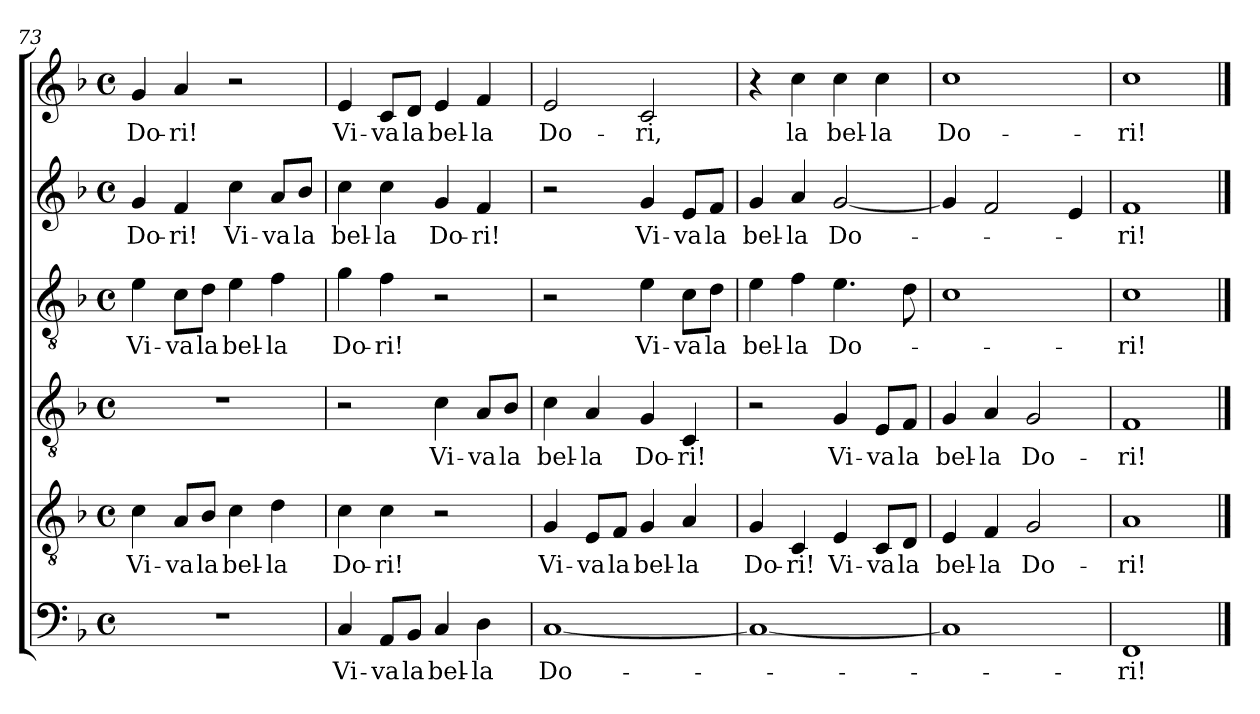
**kern	**text	**kern	**text	**kern	**text	**kern	**text	**kern	**text	**kern	**text
*part6	*part6	*part5	*part5	*part4	*part4	*part3	*part3	*part2	*part2	*part1	*part1
*staff6	*staff6	*staff5	*staff5	*staff4	*staff4	*staff3	*staff3	*staff2	*staff2	*staff1	*staff1
!!LO:LB:g=z
*clefF4	*	*clefGv2	*	*clefGv2	*	*clefGv2	*	*clefG2	*	*clefG2	*
*k[b-]	*	*k[b-]	*	*k[b-]	*	*k[b-]	*	*k[b-]	*	*k[b-]	*
*F:	*	*F:	*	*F:	*	*F:	*	*F:	*	*F:	*
*M4/4	*	*M4/4	*	*M4/4	*	*M4/4	*	*M4/4	*	*M4/4	*
*met(c)	*	*met(c)	*	*met(c)	*	*met(c)	*	*met(c)	*	*met(c)	*
=73	=73	=73	=73	=73	=73	=73	=73	=73	=73	=73	=73
1r	.	4c\	Vi-	1r	.	4e\	Vi-	4g/	Do-	4g/	Do-
.	.	8A/L	-va	.	.	8c\L	-va	4f/	-ri!	4a/	-ri!
.	.	8B-/J	la	.	.	8d\J	la	.	.	.	.
.	.	4c\	bel-	.	.	4e\	bel-	4cc\	Vi-	2r	.
.	.	4d\	-la	.	.	4f\	-la	8a/L	-va	.	.
.	.	.	.	.	.	.	.	8b-/J	la	.	.
=74	=74	=74	=74	=74	=74	=74	=74	=74	=74	=74	=74
4C/	Vi-	4c\	Do-	2r	.	4g\	Do-	4cc\	bel-	4e/	Vi-
8AA/L	-va	4c\	-ri!	.	.	4f\	-ri!	4cc\	-la	8c/L	-va
8BB-/J	la	.	.	.	.	.	.	.	.	8d/J	la
4C/	bel-	2r	.	4c\	Vi-	2r	.	4g/	Do-	4e/	bel-
4D\	-la	.	.	8A/L	-va	.	.	4f/	-ri!	4f/	-la
.	.	.	.	8B-/J	la	.	.	.	.	.	.
=75	=75	=75	=75	=75	=75	=75	=75	=75	=75	=75	=75
[1C	Do-	4G/	Vi-	4c\	bel-	2r	.	2r	.	2e/	Do-
.	.	8E/L	-va	4A/	-la	.	.	.	.	.	.
.	.	8F/J	la	.	.	.	.	.	.	.	.
.	.	4G/	bel-	4G/	Do-	4e\	Vi-	4g/	Vi-	2c/	-ri,
.	.	4A/	-la	4C/	-ri!	8c\L	-va	8e/L	-va	.	.
.	.	.	.	.	.	8d\J	la	8f/J	la	.	.
=76	=76	=76	=76	=76	=76	=76	=76	=76	=76	=76	=76
1C_	.	4G/	Do-	2r	.	4e\	bel-	4g/	bel-	4r	.
.	.	4C/	-ri!	.	.	4f\	-la	4a/	-la	4cc\	la
.	.	4E/	Vi-	4G/	Vi-	4.e\	Do-	[2g/	Do-	4cc\	bel-
.	.	8C/L	-va	8E/L	-va	.	.	.	.	4cc\	-la
.	.	8D/J	la	8F/J	la	8d\	.	.	.	.	.
=77	=77	=77	=77	=77	=77	=77	=77	=77	=77	=77	=77
1C]	.	4E/	bel-	4G/	bel-	1c	.	4g/]	.	1cc	Do-
.	.	4F/	-la	4A/	-la	.	.	2f/	.	.	.
.	.	2G/	Do-	2G/	Do-	.	.	.	.	.	.
.	.	.	.	.	.	.	.	4e/	.	.	.
=78	=78	=78	=78	=78	=78	=78	=78	=78	=78	=78	=78
1FF	-ri!	1A	-ri!	1F	-ri!	1c	-ri!	1f	-ri!	1cc	-ri!
==	==	==	==	==	==	==	==	==	==	==	==
*-	*-	*-	*-	*-	*-	*-	*-	*-	*-	*-	*-
